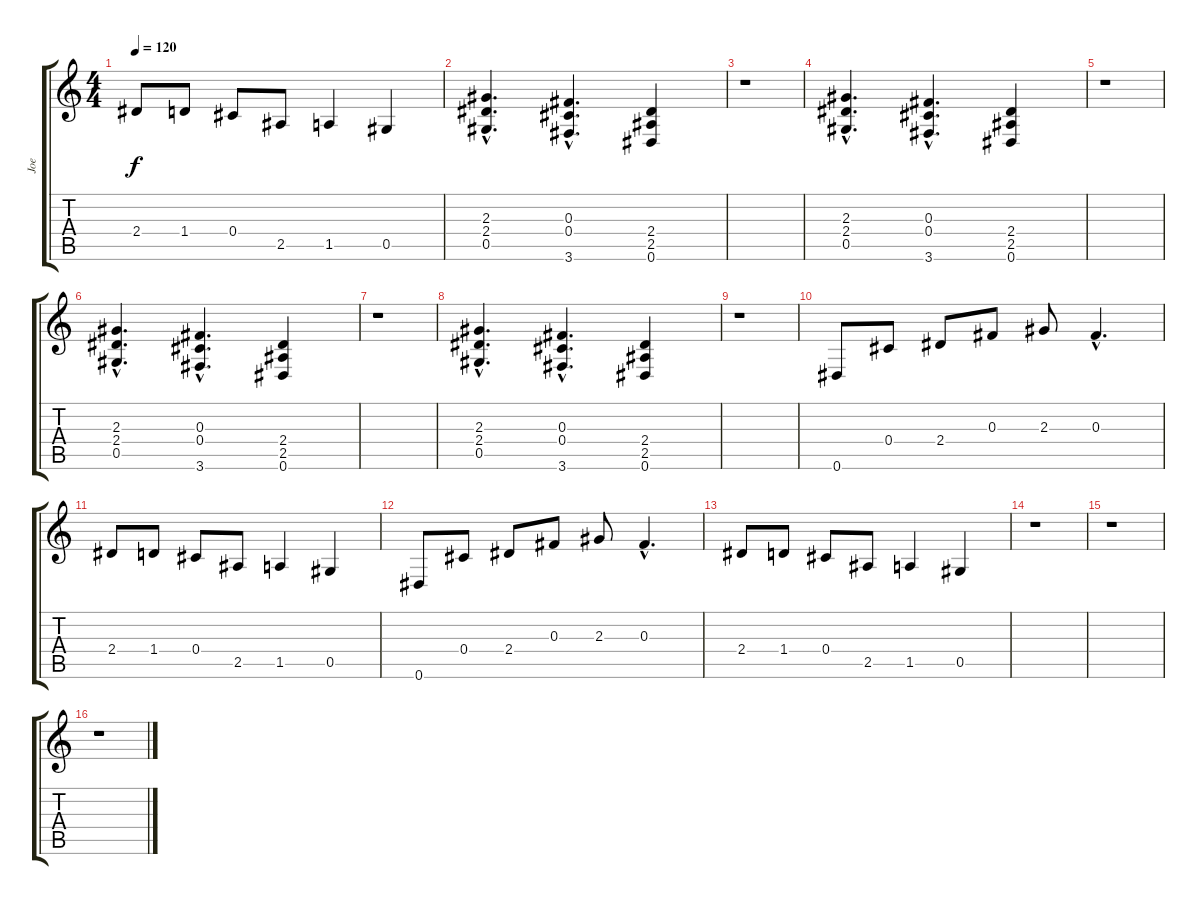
\track ("Joe" "Joe") {instrument distortionguitar}
\staff {score tabs}
\tuning (Eb4 Bb3 Gb3 Db3 Ab2 Eb2) {hide}
\ts (4 4)
\tempo 120
\clef g2
\ks c
2.4.8{dy f} 1.4.8 0.4.8 2.5.8 1.5.4 0.5.4 |
(2.3{hac} 2.4{hac} 0.5{hac}).4{d} (0.3{hac} 0.4{hac} 3.6{hac}).4{d} (2.4 2.5 0.6).4 |
r.1 |
(2.3{hac} 2.4{hac} 0.5{hac}).4{d} (0.3{hac} 0.4{hac} 3.6{hac}).4{d} (2.4 2.5 0.6).4 |
r.1 |
(2.3{hac} 2.4{hac} 0.5{hac}).4{d} (0.3{hac} 0.4{hac} 3.6{hac}).4{d} (2.4 2.5 0.6).4 |
r.1 |
(2.3{hac} 2.4{hac} 0.5{hac}).4{d} (0.3{hac} 0.4{hac} 3.6{hac}).4{d} (2.4 2.5 0.6).4 |
r.1 |
0.6.8 0.4.8 2.4.8 0.3.8 2.3.8 0.3{hac}.4{d} |
2.4.8 1.4.8 0.4.8 2.5.8 1.5.4 0.5.4 |
0.6.8 0.4.8 2.4.8 0.3.8 2.3.8 0.3{hac}.4{d} |
2.4.8 1.4.8 0.4.8 2.5.8 1.5.4 0.5.4 |
r.1 |
r.1 |
r.1
